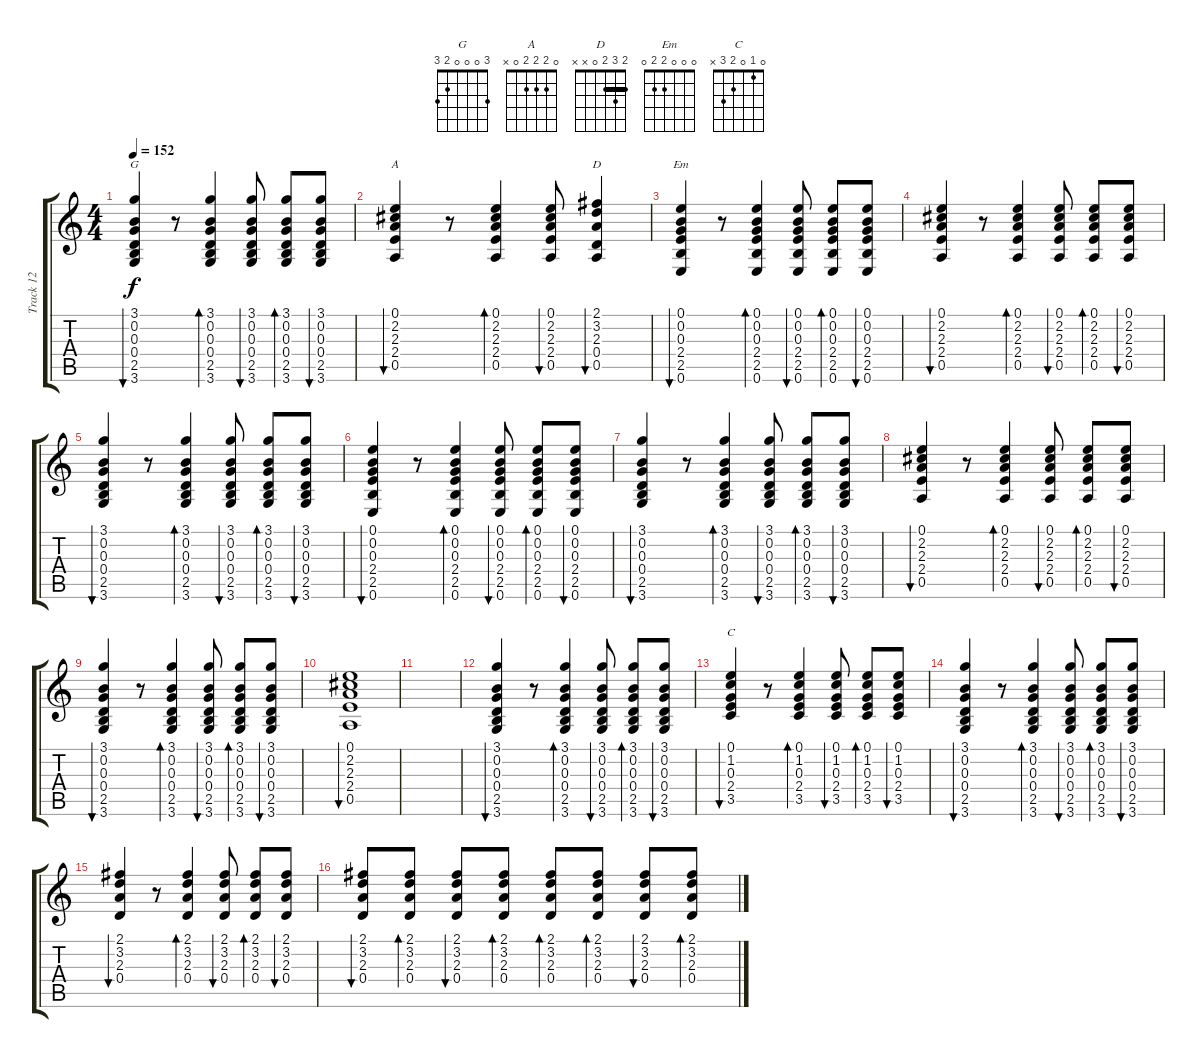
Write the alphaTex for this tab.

\track ("Track 12" "Track 12") {instrument acousticguitarsteel}
\staff {score tabs}
\tuning (E4 B3 G3 D3 A2 E2) {hide}
\chord ("G" 3 0 0 0 2 3)
\chord ("A" 0 2 2 2 0 x)
\chord ("D" 2 3 2 0 x x) {barre 2}
\chord ("Em" 0 0 0 2 2 0)
\chord ("C" 0 1 0 2 3 x)
\ts (4 4)
\tempo 152
\clef g2
\ks c
(3.1 0.2 0.3 0.4 2.5 3.6).4{bu 60 ch "G" dy f} r.8 (3.1 0.2 0.3 0.4 2.5 3.6).4{bd 60} (3.1 0.2 0.3 0.4 2.5 3.6).8{bu 60} (3.1 0.2 0.3 0.4 2.5 3.6).8{bd 60} (3.1 0.2 0.3 0.4 2.5 3.6).8{bu 60} |
(0.1 2.2 2.3 2.4 0.5).4{bu 60 ch "A"} r.8 (0.1 2.2 2.3 2.4 0.5).4{bd 60} (0.1 2.2 2.3 2.4 0.5).8{bu 60} (2.1 3.2 2.3 0.4 0.5).4{bu 60 ch "D"} |
(0.1 0.2 0.3 2.4 2.5 0.6).4{bu 60 ch "Em"} r.8 (0.1 0.2 0.3 2.4 2.5 0.6).4{bd 60} (0.1 0.2 0.3 2.4 2.5 0.6).8{bu 60} (0.1 0.2 0.3 2.4 2.5 0.6).8{bd 60} (0.1 0.2 0.3 2.4 2.5 0.6).8{bu 60} |
(0.1 2.2 2.3 2.4 0.5).4{bu 60} r.8 (0.1 2.2 2.3 2.4 0.5).4{bd 60} (0.1 2.2 2.3 2.4 0.5).8{bu 60} (0.1 2.2 2.3 2.4 0.5).8{bd 60} (0.1 2.2 2.3 2.4 0.5).8{bu 60} |
(3.1 0.2 0.3 0.4 2.5 3.6).4{bu 60} r.8 (3.1 0.2 0.3 0.4 2.5 3.6).4{bd 60} (3.1 0.2 0.3 0.4 2.5 3.6).8{bu 60} (3.1 0.2 0.3 0.4 2.5 3.6).8{bd 60} (3.1 0.2 0.3 0.4 2.5 3.6).8{bu 60} |
(0.1 0.2 0.3 2.4 2.5 0.6).4{bu 60} r.8 (0.1 0.2 0.3 2.4 2.5 0.6).4{bd 60} (0.1 0.2 0.3 2.4 2.5 0.6).8{bu 60} (0.1 0.2 0.3 2.4 2.5 0.6).8{bd 60} (0.1 0.2 0.3 2.4 2.5 0.6).8{bu 60} |
(3.1 0.2 0.3 0.4 2.5 3.6).4{bu 60} r.8 (3.1 0.2 0.3 0.4 2.5 3.6).4{bd 60} (3.1 0.2 0.3 0.4 2.5 3.6).8{bu 60} (3.1 0.2 0.3 0.4 2.5 3.6).8{bd 60} (3.1 0.2 0.3 0.4 2.5 3.6).8{bu 60} |
(0.1 2.2 2.3 2.4 0.5).4{bu 60} r.8 (0.1 2.2 2.3 2.4 0.5).4{bd 60} (0.1 2.2 2.3 2.4 0.5).8{bu 60} (0.1 2.2 2.3 2.4 0.5).8{bd 60} (0.1 2.2 2.3 2.4 0.5).8{bu 60} |
(3.1 0.2 0.3 0.4 2.5 3.6).4{bu 60} r.8 (3.1 0.2 0.3 0.4 2.5 3.6).4{bd 60} (3.1 0.2 0.3 0.4 2.5 3.6).8{bu 60} (3.1 0.2 0.3 0.4 2.5 3.6).8{bd 60} (3.1 0.2 0.3 0.4 2.5 3.6).8{bu 60} |
(0.1 2.2 2.3 2.4 0.5).1{bu 60} |
|
(3.1 0.2 0.3 0.4 2.5 3.6).4{bu 60} r.8 (3.1 0.2 0.3 0.4 2.5 3.6).4{bd 60} (3.1 0.2 0.3 0.4 2.5 3.6).8{bu 60} (3.1 0.2 0.3 0.4 2.5 3.6).8{bd 60} (3.1 0.2 0.3 0.4 2.5 3.6).8{bu 60} |
(0.1 1.2 0.3 2.4 3.5).4{bu 60 ch "C"} r.8 (0.1 1.2 0.3 2.4 3.5).4{bd 60} (0.1 1.2 0.3 2.4 3.5).8{bu 60} (0.1 1.2 0.3 2.4 3.5).8{bd 60} (0.1 1.2 0.3 2.4 3.5).8{bu 60} |
(3.1 0.2 0.3 0.4 2.5 3.6).4{bu 60} r.8 (3.1 0.2 0.3 0.4 2.5 3.6).4{bd 60} (3.1 0.2 0.3 0.4 2.5 3.6).8{bu 60} (3.1 0.2 0.3 0.4 2.5 3.6).8{bd 60} (3.1 0.2 0.3 0.4 2.5 3.6).8{bu 60} |
(2.1 3.2 2.3 0.4).4{bu 60} r.8 (2.1 3.2 2.3 0.4).4{bd 60} (2.1 3.2 2.3 0.4).8{bu 60} (2.1 3.2 2.3 0.4).8{bd 60} (2.1 3.2 2.3 0.4).8{bu 60} |
(2.1 3.2 2.3 0.4).8{bu 60} (2.1 3.2 2.3 0.4).8{bd 60} (2.1 3.2 2.3 0.4).8{bu 60} (2.1 3.2 2.3 0.4).8{bd 60} (2.1 3.2 2.3 0.4).8{bd 60} (2.1 3.2 2.3 0.4).8{bd 60} (2.1 3.2 2.3 0.4).8{bu 60} (2.1 3.2 2.3 0.4).8{bd 60}
